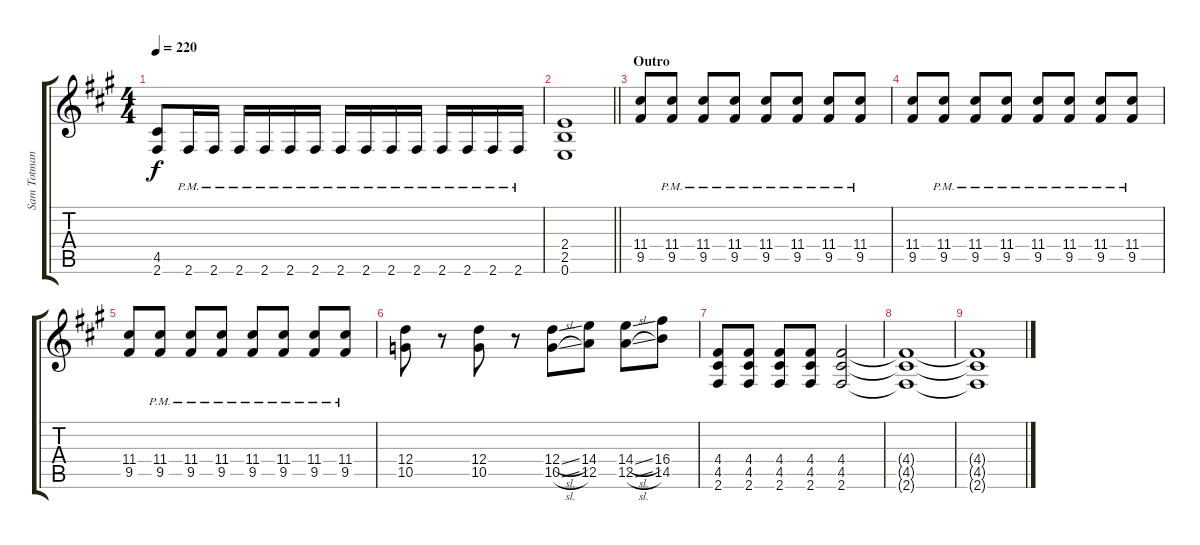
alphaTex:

\track ("Sam Totman I" "Sam Totman") {instrument overdrivenguitar}
\staff {score tabs}
\tuning (E4 B3 G3 D3 A2 E2) {hide}
\ts (4 4)
\tempo 220
\clef g2
\ks a
(4.5 2.6).8{dy f} 2.6{pm}.16 2.6{pm}.16 2.6{pm}.16 2.6{pm}.16 2.6{pm}.16 2.6{pm}.16 2.6{pm}.16 2.6{pm}.16 2.6{pm}.16 2.6{pm}.16 2.6{pm}.16 2.6{pm}.16 2.6{pm}.16 2.6{pm}.16 |
\barLineRight lightlight
(2.4 2.5 0.6).1 |
\section ("" "Outro")
(11.4 9.5).8 (11.4{pm} 9.5{pm}).8 (11.4{pm} 9.5{pm}).8 (11.4{pm} 9.5{pm}).8 (11.4{pm} 9.5{pm}).8 (11.4{pm} 9.5{pm}).8 (11.4{pm} 9.5{pm}).8 (11.4{pm} 9.5{pm}).8 |
(11.4 9.5).8 (11.4{pm} 9.5{pm}).8 (11.4{pm} 9.5{pm}).8 (11.4{pm} 9.5{pm}).8 (11.4{pm} 9.5{pm}).8 (11.4{pm} 9.5{pm}).8 (11.4{pm} 9.5{pm}).8 (11.4{pm} 9.5{pm}).8 |
(11.4 9.5).8 (11.4{pm} 9.5{pm}).8 (11.4{pm} 9.5{pm}).8 (11.4{pm} 9.5{pm}).8 (11.4{pm} 9.5{pm}).8 (11.4{pm} 9.5{pm}).8 (11.4{pm} 9.5{pm}).8 (11.4{pm} 9.5{pm}).8 |
(12.4 10.5).8 r.8 (12.4 10.5).8 r.8 (12.4{sl} 10.5{sl}).8 (14.4 12.5).8 (14.4{sl} 12.5{sl}).8 (16.4 14.5).8 |
(4.4 4.5 2.6).8 (4.4 4.5 2.6).8 (4.4 4.5 2.6).8 (4.4 4.5 2.6).8 (4.4 4.5 2.6).2 |
(4.4{t} 4.5{t} 2.6{t}).1{volume 0} |
(4.4{t} 4.5{t} 2.6{t}).1
